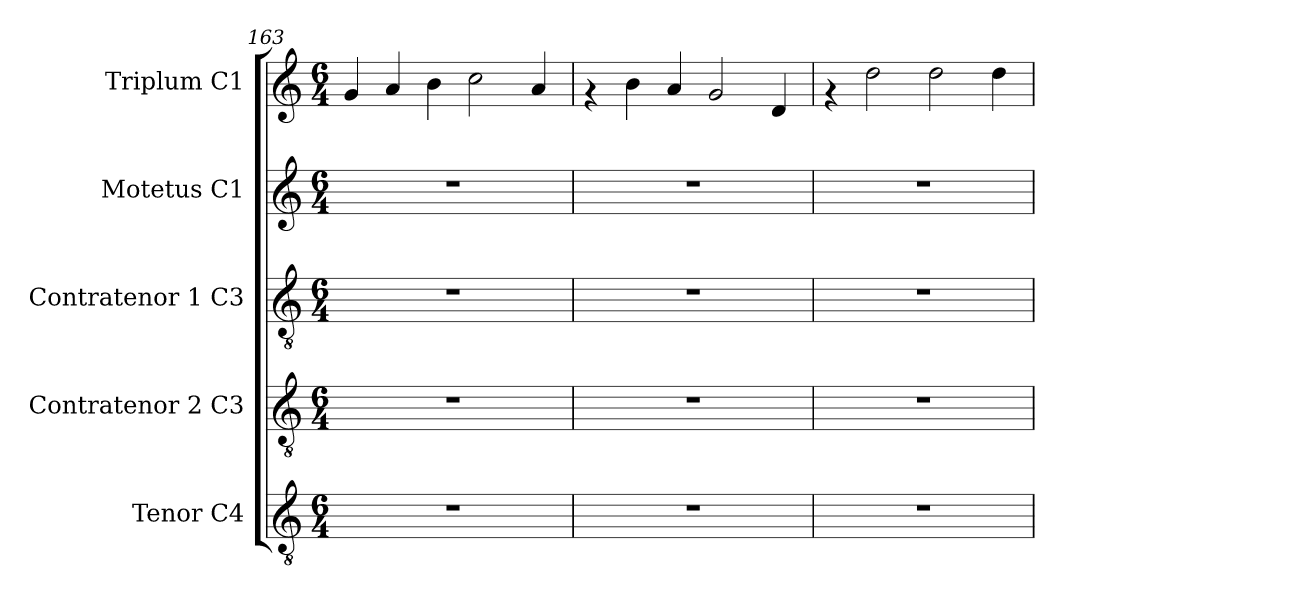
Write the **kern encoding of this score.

**kern	**kern	**kern	**kern	**kern	**text
*part5	*part4	*part3	*part2	*part1	*part1
*staff5	*staff4	*staff3	*staff2	*staff1	*staff1
*I"Tenor  C4	*I"Contratenor 2  C3	*I"Contratenor 1  C3	*I"Motetus  C1	*I"Triplum  C1	*
*I'T	*I'Ct2	*I'Ct1	*I'Mot	*I'Tr	*
*clefGv2	*clefGv2	*clefGv2	*clefG2	*clefG2	*
*k[]	*k[]	*k[]	*k[]	*k[]	*
*C:	*C:	*C:	*C:	*C:	*
*M6/4	*M6/4	*M6/4	*M6/4	*M6/4	*
=163	=163	=163	=163	=163	=163
!	!	!	!	!	!LO:LY:b:cj
1.r	1.r	1.r	1.r	4g/	.
!	!	!	!	!	!LO:LY:b:cj
.	.	.	.	4a/	.
!	!	!	!	!	!LO:LY:b:cj
.	.	.	.	4b\	.
!	!	!	!	!	!LO:LY:b:cj
.	.	.	.	2cc\	.
!	!	!	!	!	!LO:LY:b:cj
.	.	.	.	4a/	.
!!LO:LB:g=z
=164	=164	=164	=164	=164	=164
1.r	1.r	1.r	1.r	4rf	.
!	!	!	!	!	!LO:LY:b:cj
.	.	.	.	4b\	.
!	!	!	!	!	!LO:LY:b:cj
.	.	.	.	4a/	.
!	!	!	!	!	!LO:LY:b:cj
.	.	.	.	2g/	.
!	!	!	!	!	!LO:LY:b:cj
.	.	.	.	4d/	.
=165	=165	=165	=165	=165	=165
1.r	1.r	1.r	1.r	4rf	.
!	!	!	!	!	!LO:LY:b:cj
.	.	.	.	2dd\	.
!	!	!	!	!	!LO:LY:b:cj
.	.	.	.	2dd\	.
!	!	!	!	!	!LO:LY:b:cj
.	.	.	.	4dd\	.
=	=	=	=	=	=
*-	*-	*-	*-	*-	*-
